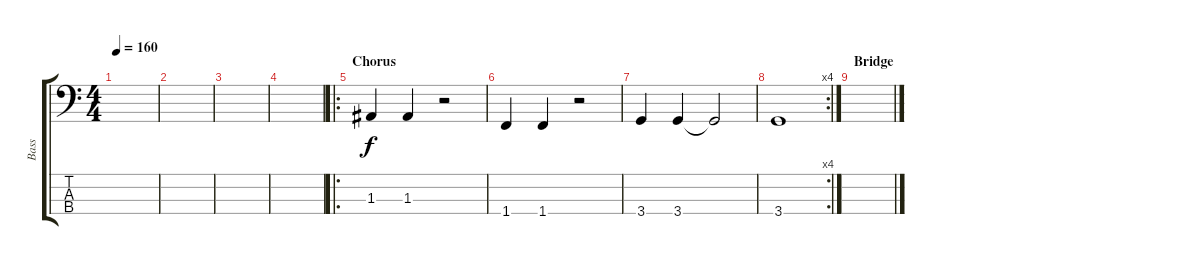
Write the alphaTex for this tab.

\track ("Bass" "Bass") {instrument electricbassfinger}
\staff {score tabs}
\tuning (G2 D2 A1 E1) {hide}
\ts (4 4)
\tempo 160
\clef f4
\ks c
|
|
|
|
\ro
\section ("" "Chorus")
1.3.4 1.3.4 r.2 |
1.4.4 1.4.4 r.2 |
3.4.4 3.4.4 3.4{t}.2 |
\rc 4
3.4.1 |
\section ("" "Bridge")
